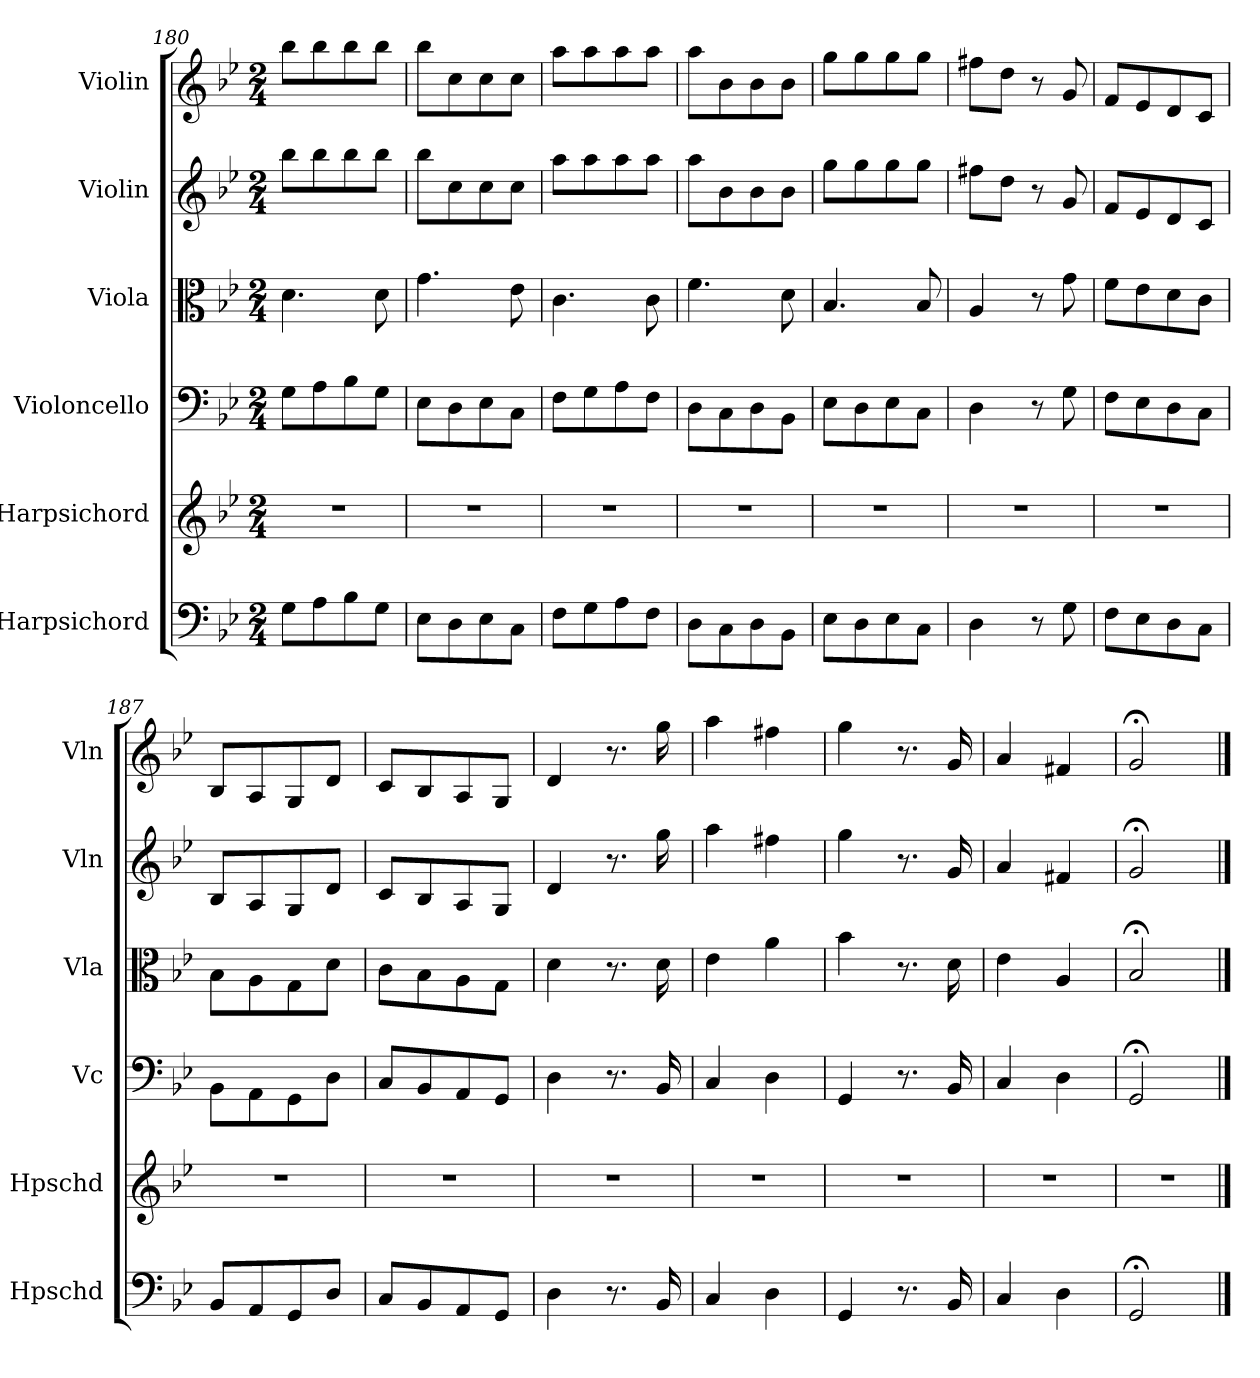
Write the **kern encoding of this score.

**kern	**kern	**kern	**kern	**kern	**kern
*part6	*part5	*part4	*part3	*part2	*part1
*staff6	*staff5	*staff4	*staff3	*staff2	*staff1
*I"Harpsichord	*I"Harpsichord	*I"Violoncello	*I"Viola	*I"Violin	*I"Violin
*I'Hpschd	*I'Hpschd	*I'Vc	*I'Vla	*I'Vln	*I'Vln
*clefF4	*clefG2	*clefF4	*clefC3	*clefG2	*clefG2
*k[b-e-]	*k[b-e-]	*k[b-e-]	*k[b-e-]	*k[b-e-]	*k[b-e-]
*M2/4	*M2/4	*M2/4	*M2/4	*M2/4	*M2/4
=180	=180	=180	=180	=180	=180
8G\L	2r	8G\L	4.d\	8bb-\L	8bb-\L
8A\	.	8A\	.	8bb-\	8bb-\
8B-\	.	8B-\	.	8bb-\	8bb-\
8G\J	.	8G\J	8d\	8bb-\J	8bb-\J
=181	=181	=181	=181	=181	=181
8E-\L	2r	8E-\L	4.g\	8bb-\L	8bb-\L
8D\	.	8D\	.	8cc\	8cc\
8E-\	.	8E-\	.	8cc\	8cc\
8C\J	.	8C\J	8e-\	8cc\J	8cc\J
=182	=182	=182	=182	=182	=182
8F\L	2r	8F\L	4.c\	8aa\L	8aa\L
8G\	.	8G\	.	8aa\	8aa\
8A\	.	8A\	.	8aa\	8aa\
8F\J	.	8F\J	8c\	8aa\J	8aa\J
=183	=183	=183	=183	=183	=183
8D\L	2r	8D\L	4.f\	8aa\L	8aa\L
8C\	.	8C\	.	8b-\	8b-\
8D\	.	8D\	.	8b-\	8b-\
8BB-\J	.	8BB-\J	8d\	8b-\J	8b-\J
=184	=184	=184	=184	=184	=184
8E-\L	2r	8E-\L	4.B-/	8gg\L	8gg\L
8D\	.	8D\	.	8gg\	8gg\
8E-\	.	8E-\	.	8gg\	8gg\
8C\J	.	8C\J	8B-/	8gg\J	8gg\J
=185	=185	=185	=185	=185	=185
4D\	2r	4D\	4A/	8ff#X\L	8ff#X\L
.	.	.	.	8dd\J	8dd\J
8r	.	8r	8r	8r	8r
8G\	.	8G\	8g\	8g/	8g/
=186	=186	=186	=186	=186	=186
8F\L	2r	8F\L	8f\L	8f/L	8f/L
8E-\	.	8E-\	8e-\	8e-/	8e-/
8D\	.	8D\	8d\	8d/	8d/
8C\J	.	8C\J	8c\J	8c/J	8c/J
=187	=187	=187	=187	=187	=187
8BB-/L	2r	8BB-\L	8B-\L	8B-/L	8B-/L
8AA/	.	8AA\	8A\	8A/	8A/
8GG/	.	8GG\	8G\	8G/	8G/
8D/J	.	8D\J	8d\J	8d/J	8d/J
=188	=188	=188	=188	=188	=188
8C/L	2r	8C/L	8c\L	8c/L	8c/L
8BB-/	.	8BB-/	8B-\	8B-/	8B-/
8AA/	.	8AA/	8A\	8A/	8A/
8GG/J	.	8GG/J	8G\J	8G/J	8G/J
=189	=189	=189	=189	=189	=189
4D\	2r	4D\	4d\	4d/	4d/
8.r	.	8.r	8.r	8.r	8.r
16BB-/	.	16BB-/	16d\	16gg\	16gg\
=190	=190	=190	=190	=190	=190
4C/	2r	4C/	4e-\	4aa\	4aa\
4D\	.	4D\	4a\	4ff#X\	4ff#X\
=191	=191	=191	=191	=191	=191
4GG/	2r	4GG/	4b-\	4gg\	4gg\
8.r	.	8.r	8.r	8.r	8.r
16BB-/	.	16BB-/	16d\	16g/	16g/
=192	=192	=192	=192	=192	=192
4C/	2r	4C/	4e-\	4a/	4a/
4D\	.	4D\	4A/	4f#X/	4f#X/
=193	=193	=193	=193	=193	=193
2GG;</	2r	2GG;</	2B-;</	2g;</	2g;</
==	==	==	==	==	==
*-	*-	*-	*-	*-	*-
